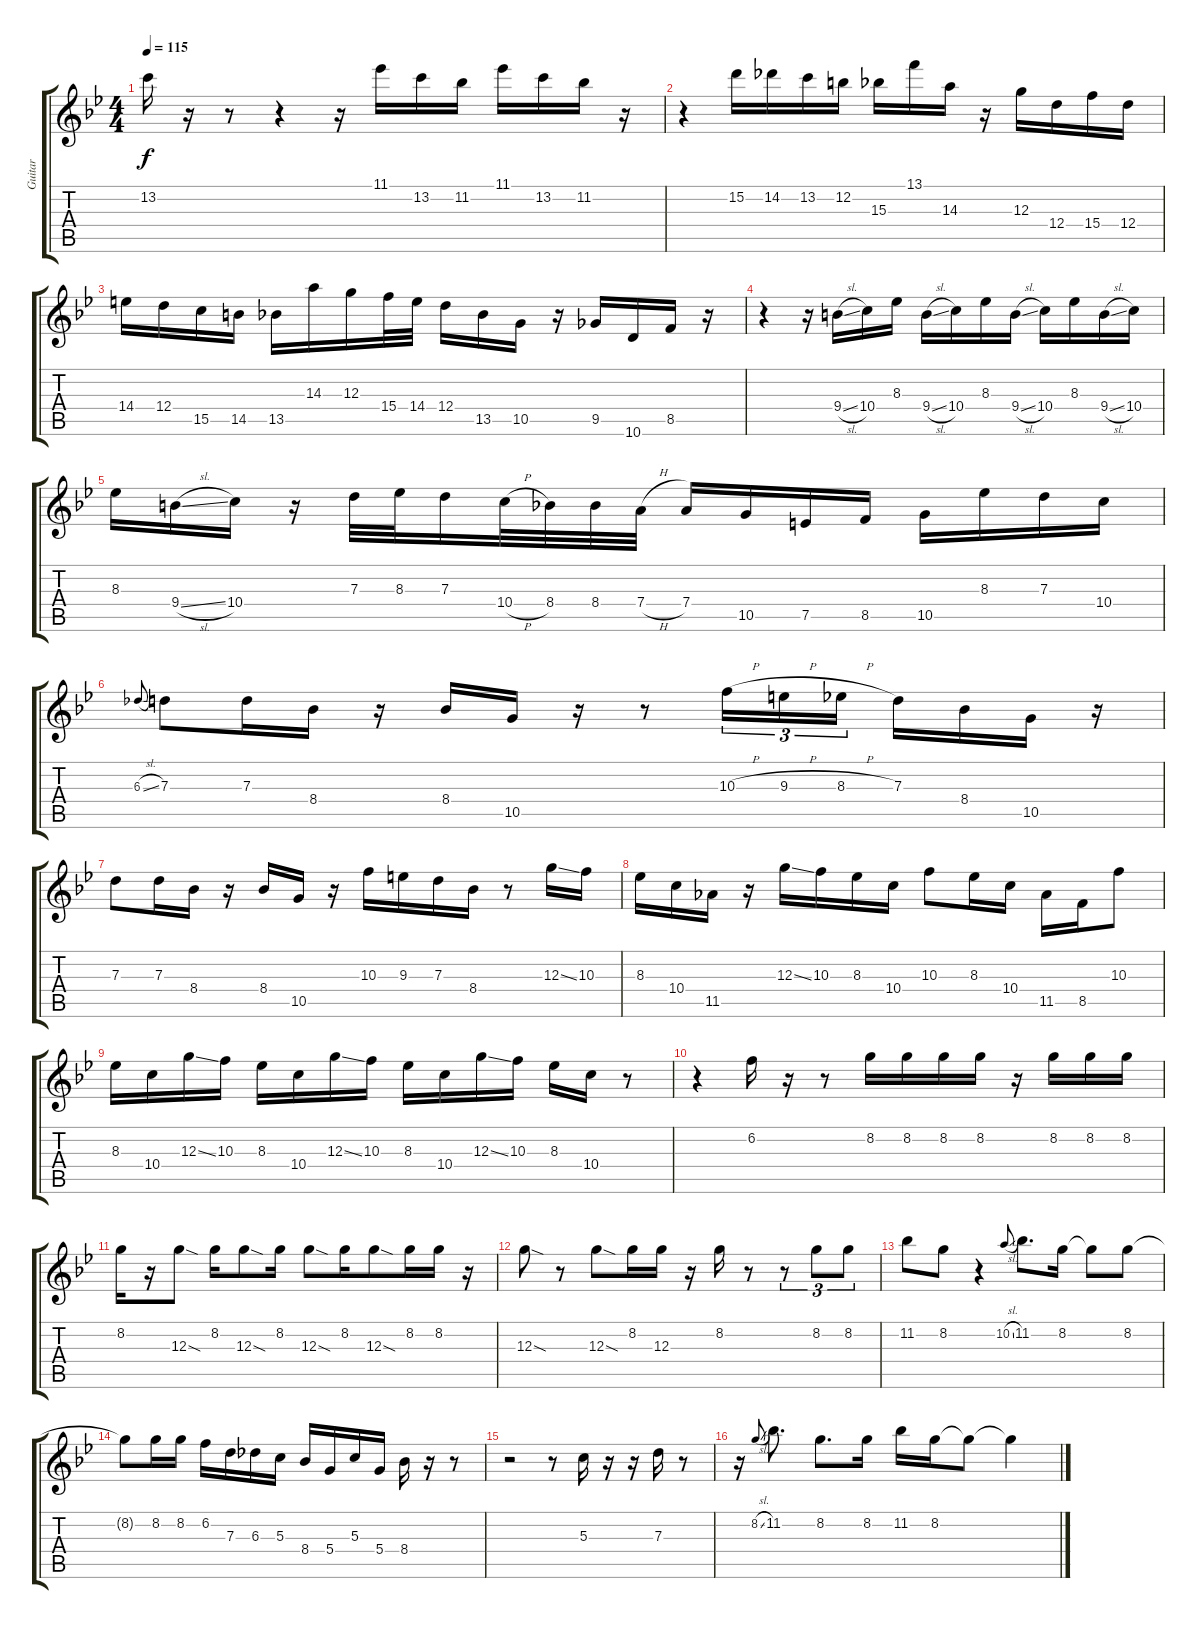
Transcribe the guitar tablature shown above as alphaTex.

\track ("Guitar" "Guitar") {instrument acousticguitarsteel}
\staff {score tabs}
\tuning (E4 B3 G3 D3 A2 E2) {hide}
\ts (4 4)
\tempo 115
\clef g2
\ks gminor
13.2.16{dy f} r.16 r.8 r.4 r.16 11.1.16 13.2.16 11.2.16 11.1.16 13.2.16 11.2.16 r.16 |
r.4 15.2.16 14.2.16 13.2.16 12.2.16 15.3.16 13.1.16 14.3.16 r.16 12.3.16 12.4.16 15.4.16 12.4.16 |
14.4.16 12.4.16 15.5.16 14.5.16 13.5.16 14.3.16 12.3.16 15.4.32 14.4.32 12.4.16 13.5.16 10.5.16 r.16 9.5.16 10.6.16 8.5.16 r.16 |
r.4 r.16 9.4{sl}.16 10.4.16 8.3.16 9.4{sl}.16 10.4.16 8.3.16 9.4{sl}.16 10.4.16 8.3.16 9.4{sl}.16 10.4.16 |
8.3.16 9.4{sl}.16 10.4.16 r.16 7.3.32 8.3.32 7.3.16 10.4{h}.32 8.4.32 8.4.32 7.4{h}.32 7.4.16 10.5.16 7.5.16 8.5.16 10.5.16 8.3.16 7.3.16 10.4.16 |
6.3{sl}.8{gr onbeat} 7.3.8 7.3.16 8.4.16 r.16 8.4.16 10.5.16 r.16 r.8 10.3{h}.16{tu (3 2)} 9.3{h}.16{tu (3 2)} 8.3{h}.16{tu (3 2)} 7.3.16 8.4.16 10.5.16 r.16 |
7.3.8 7.3.16 8.4.16 r.16 8.4.16 10.5.16 r.16 10.3.16 9.3.16 7.3.16 8.4.16 r.8 12.3{ss}.16 10.3.16 |
8.3.16 10.4.16 11.5.16 r.16 12.3{ss}.16 10.3.16 8.3.16 10.4.16 10.3.8 8.3.16 10.4.16 11.5.16 8.5.16 10.3.8 |
8.3.16 10.4.16 12.3{ss}.16 10.3.16 8.3.16 10.4.16 12.3{ss}.16 10.3.16 8.3.16 10.4.16 12.3{ss}.16 10.3.16 8.3.16 10.4.16 r.8 |
r.4 6.2.16 r.16 r.8 8.2.16 8.2.16 8.2.16 8.2.16 r.16 8.2.16 8.2.16 8.2.16 |
8.2.16 r.16 12.3{sod}.8 8.2.16 12.3{sod}.8 8.2.16 12.3{sod}.8 8.2.16 12.3{sod}.8{beam merge} 8.2.16 8.2.16 r.16 |
12.3{sod}.8 r.8 12.3{sod}.8 8.2.16 12.3.16 r.16 8.2.16 r.8 r.8{tu (3 2)} 8.2.8{tu (3 2)} 8.2.8{tu (3 2)} |
11.2.8 8.2.8 r.4 10.2{sl}.8{gr onbeat} 11.2.8{d} 8.2.16 8.2{t}.8 8.2.8 |
8.2{t}.8 8.2.16 8.2.16 6.2.16 7.3.16 6.3.16 5.3.16 8.4.16 5.4.16 5.3.16 5.4.16 8.4.16 r.16 r.8 |
r.2 r.8 5.3.16 r.16 r.16 7.3.16 r.8 |
r.16 8.2{sl}.8{gr onbeat} 11.2.8{d} 8.2.8{d} 8.2.16 11.2.16 8.2.16 8.2{t}.8 8.2{t}.4
